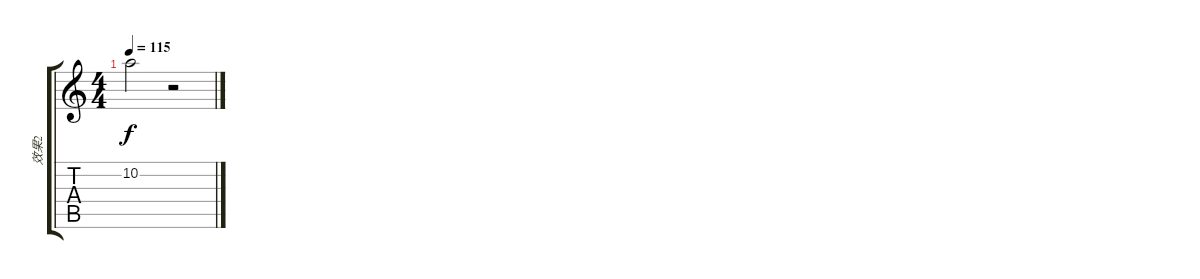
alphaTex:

\track ("效果2" "效果2") {instrument overdrivenguitar}
\staff {score tabs}
\tuning (E4 B3 G3 D3 A2 E2) {hide}
\ts (4 4)
\tempo 115
\clef g2
\ks c
10.2{t}.2{dy f} r.2
